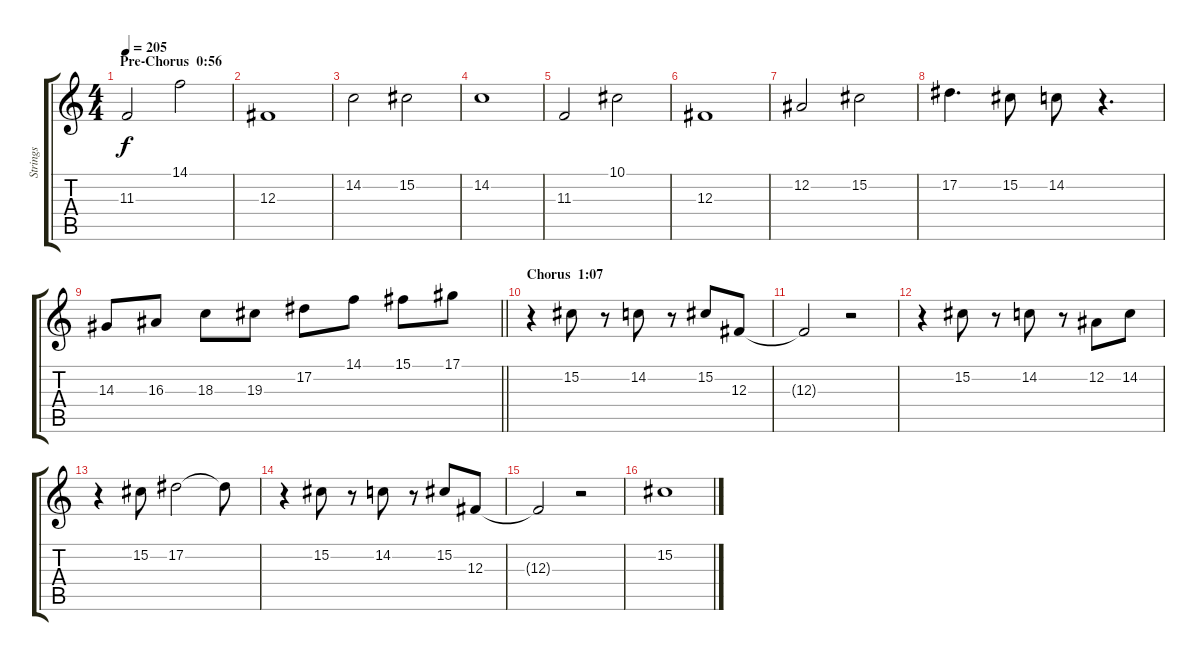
\track ("Strings" "Strings") {instrument stringensemble1}
\staff {score tabs}
\tuning (Eb4 Bb3 Gb3 Db3 Ab2 Db2) {hide}
\ts (4 4)
\section ("" "Pre-Chorus  0:56")
\tempo 205
\clef g2
\ks c
11.3.2{dy f} 14.1.2 |
12.3.1 |
14.2.2 15.2.2 |
14.2.1 |
11.3.2 10.1.2 |
12.3.1 |
12.2.2 15.2.2 |
17.2.4{d} 15.2.8 14.2.8 r.4{d} |
\barLineRight lightlight
14.3.8 16.3.8 18.3.8 19.3.8 17.2.8 14.1.8 15.1.8 17.1.8 |
\section ("" "Chorus  1:07")
r.4 15.2.8 r.8 14.2.8 r.8 15.2.8 12.3.8 |
12.3{t}.2 r.2 |
r.4 15.2.8 r.8 14.2.8 r.8 12.2.8 14.2.8 |
r.4 15.2.8 17.2.2 17.2{t}.8 |
r.4 15.2.8 r.8 14.2.8 r.8 15.2.8 12.3.8 |
12.3{t}.2 r.2 |
15.2.1
